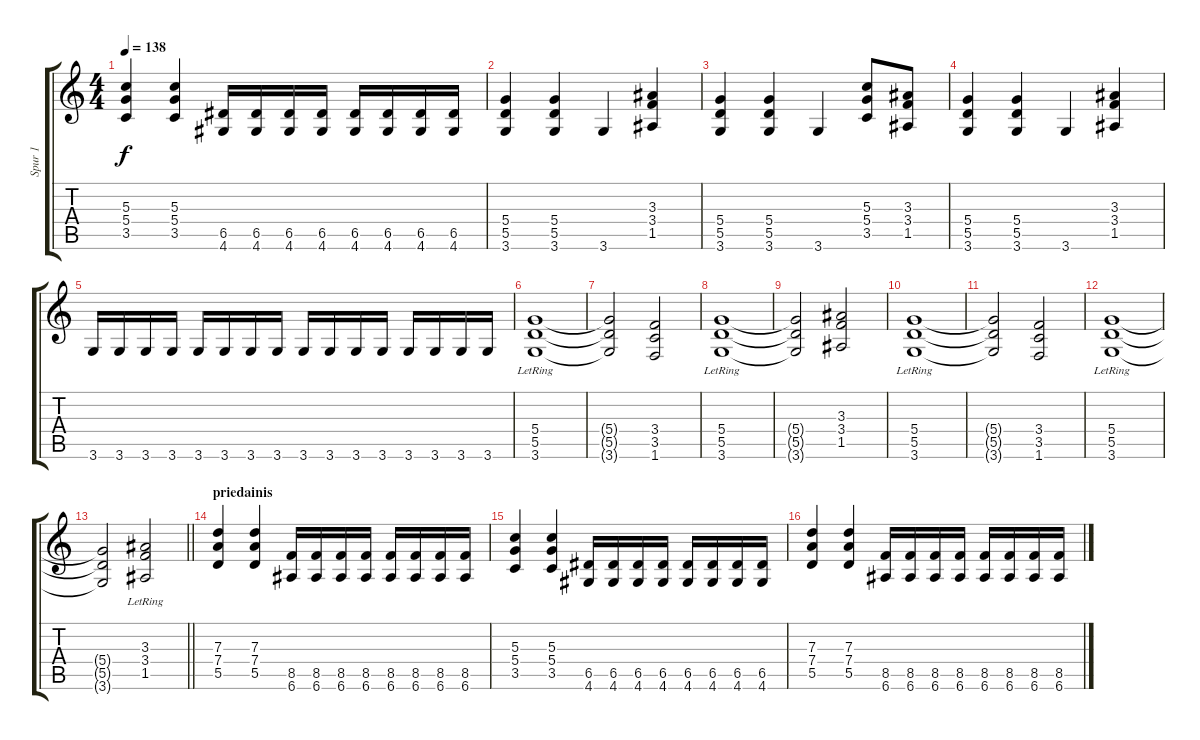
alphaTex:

\track ("Spur 1" "Spur 1") {mute instrument distortionguitar}
\staff {score tabs}
\tuning (E4 B3 G3 D3 A2 E2) {hide}
\ts (4 4)
\tempo 138
\clef g2
\ks c
(5.3 5.4 3.5).4{dy f} (5.3 5.4 3.5).4 (6.5 4.6).16 (6.5 4.6).16 (6.5 4.6).16 (6.5 4.6).16 (6.5 4.6).16 (6.5 4.6).16 (6.5 4.6).16 (6.5 4.6).16 |
(5.4 5.5 3.6).4 (5.4 5.5 3.6).4 3.6.4 (3.3 3.4 1.5).4 |
(5.4 5.5 3.6).4 (5.4 5.5 3.6).4 3.6.4 (5.3 5.4 3.5).8 (3.3 3.4 1.5).8 |
(5.4 5.5 3.6).4 (5.4 5.5 3.6).4 3.6.4 (3.3 3.4 1.5).4 |
3.6.16 3.6.16 3.6.16 3.6.16 3.6.16 3.6.16 3.6.16 3.6.16 3.6.16 3.6.16 3.6.16 3.6.16 3.6.16 3.6.16 3.6.16 3.6.16 |
(5.4{lr} 5.5{lr} 3.6{lr}).1 |
(5.4{t} 5.5{t} 3.6{t}).2 (3.4 3.5 1.6).2 |
(5.4{lr} 5.5{lr} 3.6{lr}).1 |
(5.4{t} 5.5{t} 3.6{t}).2 (3.3 3.4 1.5).2 |
(5.4{lr} 5.5{lr} 3.6{lr}).1 |
(5.4{t} 5.5{t} 3.6{t}).2 (3.4 3.5 1.6).2 |
(5.4{lr} 5.5{lr} 3.6{lr}).1 |
\barLineRight lightlight
(5.4{t} 5.5{t} 3.6{t}).2 (3.3 3.4 1.5{lr}).2 |
\section ("" "priedainis")
(7.3 7.4 5.5).4 (7.3 7.4 5.5).4 (8.5 6.6).16 (8.5 6.6).16 (8.5 6.6).16 (8.5 6.6).16 (8.5 6.6).16 (8.5 6.6).16 (8.5 6.6).16 (8.5 6.6).16 |
(5.3 5.4 3.5).4 (5.3 5.4 3.5).4 (6.5 4.6).16 (6.5 4.6).16 (6.5 4.6).16 (6.5 4.6).16 (6.5 4.6).16 (6.5 4.6).16 (6.5 4.6).16 (6.5 4.6).16 |
(7.3 7.4 5.5).4 (7.3 7.4 5.5).4 (8.5 6.6).16 (8.5 6.6).16 (8.5 6.6).16 (8.5 6.6).16 (8.5 6.6).16 (8.5 6.6).16 (8.5 6.6).16 (8.5 6.6).16
